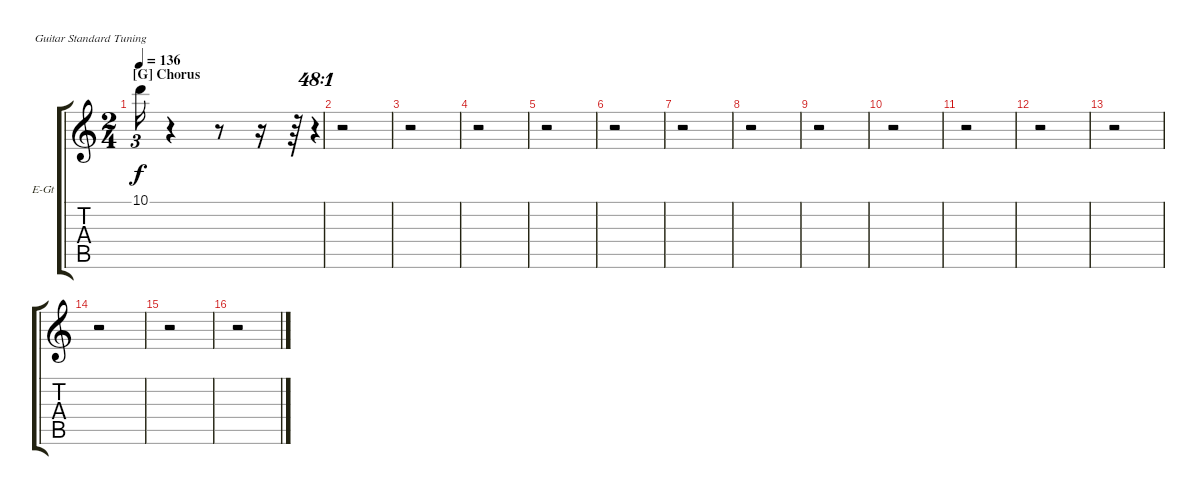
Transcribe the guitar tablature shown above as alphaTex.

\bracketExtendMode groupsimilarinstruments
\firstSystemTrackNameOrientation horizontal
\otherSystemsTrackNameOrientation horizontal
\track (" guitar backing overbud" "E-Gt") {solo instrument distortionguitar}
\staff {score tabs}
\tuning (E4 B3 G3 D3 A2 E2)
\ts (2 4)
\section ("G" "Chorus")
\tempo 136
\clef g2
\ks c
10.1{t}.16{tu (3 2) dy f} r.4 r.8 r.16 r.64 r.4{tu (48 1)} |
r.2 |
r.2 |
r.2 |
r.2 |
r.2 |
r.2 |
r.2 |
r.2 |
r.2 |
r.2 |
r.2 |
r.2 |
r.2 |
r.2 |
r.2
